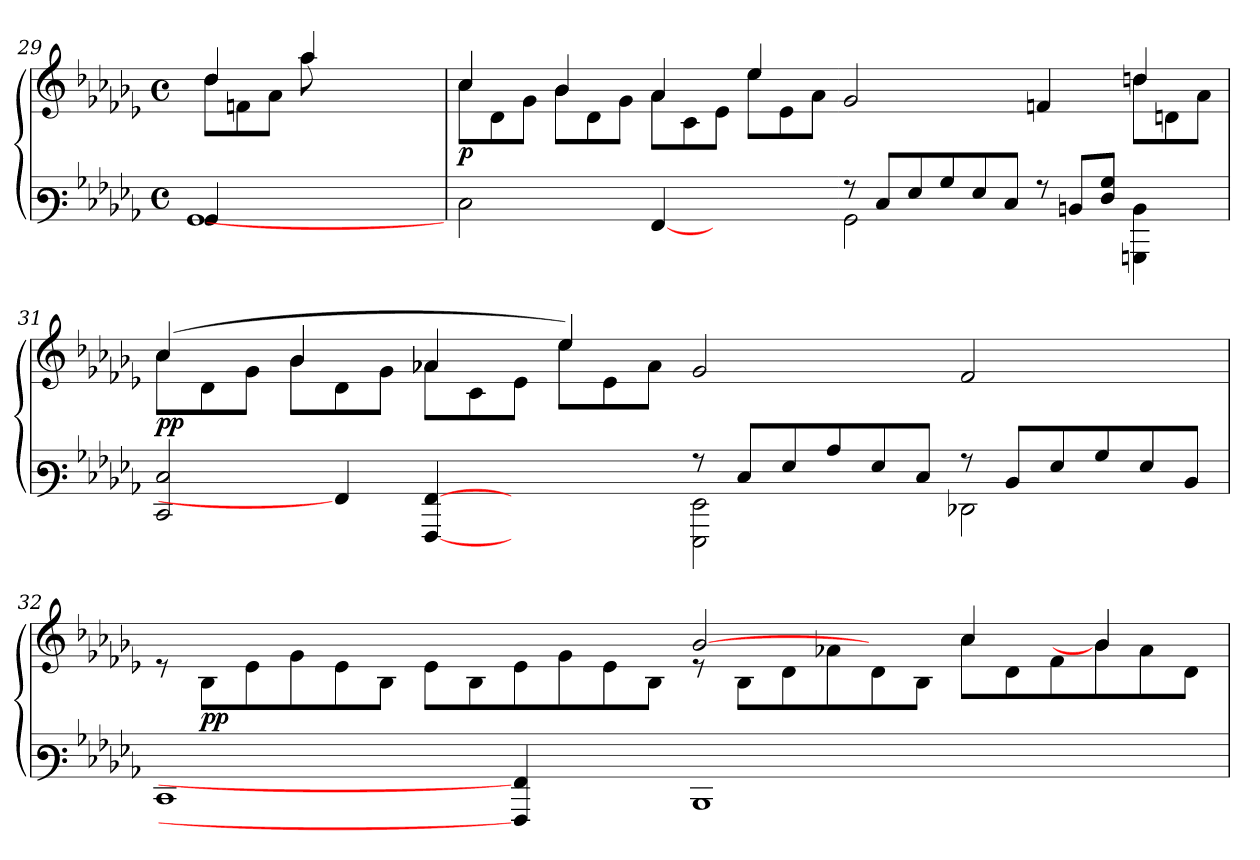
**kern	**kern	**dynam
*part1	*part1	*part1
*staff2	*staff1	*staff1/2
!!LO:LB:g=z
*clefF3	*clefG3	*
*k[b-e-a-d-g-c-]	*k[b-e-a-d-g-c-]	*
*M4/4	*M4/4	*
*met(c)	*met(c)	*
=29	=29	=29
*^	*^	*
4BB-/	[<1BB-	4b-/	8b-\L	.
.	.	.	8dn\	.
2.ryy	.	8ryy	8f\J	.
.	.	4ff/	8ff\L	.
.	.	.	4.ryy	.
.	.	4.ryy	.	.
.	.	.	8ryy	.
=30	=30	=30	=30	=30
!	!	!	!	!LO:DY:b
2E-\	1.ryy	4a-/	8a-\L	p
.	.	.	8B-\	.
.	.	8ryy	8e-\J	.
.	.	4g-/	8g-\L	.
4ryy	.	.	8B-\	.
.	.	8ryy	8e-\J	.
[4AA-/)	.	4f/	8f\L	.
.	.	.	8A-\	.
2ryy	.	8ryy	8c-\J	.
.	.	4cc-/	8cc-\L	.
.	.	.	8c-\	.
.	.	2..ryy	8f\J	.
8rA	2BB-\	.	(>2e-/	.
8E-/L	.	.	.	.
8G-/	.	.	.	.
8B-/	.	.	.	.
8G-/	8ryy	.	8ryy	.
*	*	*v	*v	*
8E-/J	2..ryy	.	.
8rA	.	4dn/	.
8Dn/L	.	.	.
8F/ 8B-/J	.	8ryy	.
*	*	*^	*
4BBBn\ 4D\	.	(4b/	8b\L	.
.	.	.	8B\	.
8ryy	.	8ryy	8f\J	.
!!LO:LB:g=z	!!
=31	=31	=31	=31	=31
!	!	!	!	!LO:DY:b
2EE-/ 2E-/	1.ryy	(>4a-/	8a-\L	pp
.	.	.	8B-\	.
.	.	8ryy	8e-\J	.
.	.	4g-/	8g-\L	.
4AA-/]	.	.	8B-\	.
.	.	8ryy	8e-\J	.
[4AAA-/ [4AA-/	.	4f-X/	8f-X\L	.
.	.	.	8A-\	.
2ryy	.	8ryy	8c-\J	.
.	.	4cc-/)	8cc-\L	.
.	.	.	8c-\	.
.	.	2..ryy	8f-\J	.
8rA	2GGG-\ 2GG-\	.	(<2e-/	.
8E-/L	.	.	.	.
8G-/	.	.	.	.
8c-/	.	.	.	.
8G-/	4ryy	.	4ryy	.
8E-/J	.	.	.	.
8rA	2FF-X\	(2d-/	2.ryy	.
8D-/L	.	.	.	.
8G-/	.	.	.	.
8B-/	.	.	.	.
8G-/	4ryy	4ryy	.	.
8D-/J	.	.	.	.
*v	*v	*	*	*
=32	=32	=32	=32
1EE-	1.ryy	8rB	.
!	!	!	!LO:DY:b
.	.	8G-\L	pp
.	.	8c-\	.
.	.	8e-\	.
.	.	8c-\	.
.	.	8G-\J	.
.	.	8c-\L	.
.	.	8G-\	.
4AAA-/] 4AA-/]	.	8c-\	.
.	.	8e-\	.
4ryy	.	8c-\	.
.	.	8G-\J	.
1DD-)	[>2g-/	8rB	.
.	.	8G-\L	.
.	.	8B-\	.
.	.	8f-X\	.
.	4ryy	8B-\	.
.	.	8G-\J	.
.	4a-/	8a-\L	.
.	.	8B-\	.
2ryy	8ryy	8d-\	.
.	4g-/]	8g-\	.
.	.	8f-\	.
.	8ryy	8B-\J	.
*	*v	*v	*
=	=	=
*-	*-	*-
